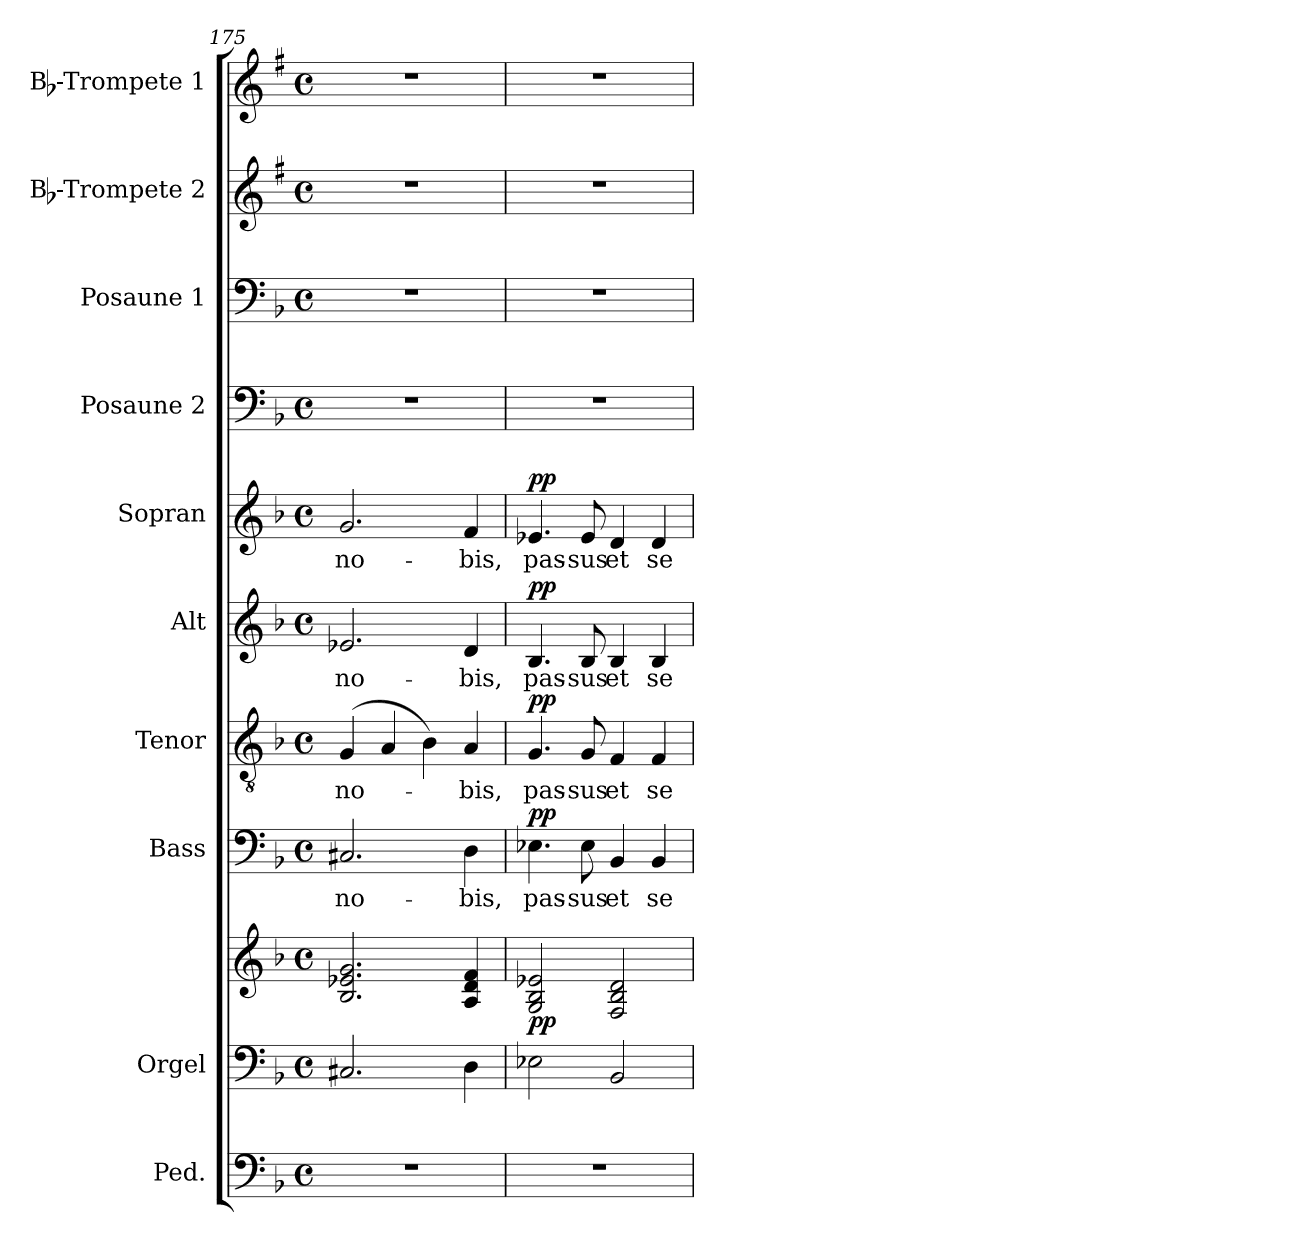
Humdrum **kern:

**kern	**kern	**kern	**dynam	**kern	**text	**dynam	**kern	**text	**dynam	**kern	**text	**dynam	**kern	**text	**dynam	**kern	**kern	**kern	**kern
*part10	*part9	*part9	*part9	*part8	*part8	*part8	*part7	*part7	*part7	*part6	*part6	*part6	*part5	*part5	*part5	*part4	*part3	*part2	*part1
*staff11	*staff10	*staff9	*staff9/10	*staff8	*staff8	*staff8	*staff7	*staff7	*staff7	*staff6	*staff6	*staff6	*staff5	*staff5	*staff5	*staff4	*staff3	*staff2	*staff1
*I"Ped.	*I"Orgel	*	*	*I"Bass	*	*	*I"Tenor	*	*	*I"Alt	*	*	*I"Sopran	*	*	*I"Posaune 2	*I"Posaune 1	*I"Bb-Trompete 2	*I"Bb-Trompete 1
*	*I'Org.	*	*	*I'B.	*	*	*I'T.	*	*	*I'A.	*	*	*I'S.	*	*	*I'Pos. 2	*I'Pos. 1	*I'Bb Trp. 2	*I'Bb Trp. 1
*clefF4	*clefF4	*clefG2	*	*clefF4	*	*	*clefGv2	*	*	*clefG2	*	*	*clefG2	*	*	*clefF4	*clefF4	*clefG2	*clefG2
*ITrd7c12	*	*	*	*	*	*	*	*	*	*	*	*	*	*	*	*	*	*ITrd1c2	*ITrd1c2
*k[b-]	*k[b-]	*k[b-]	*	*k[b-]	*	*	*k[b-]	*	*	*k[b-]	*	*	*k[b-]	*	*	*k[b-]	*k[b-]	*k[b-]	*k[b-]
*F:	*F:	*F:	*	*F:	*	*	*F:	*	*	*F:	*	*	*F:	*	*	*F:	*F:	*F:	*F:
*M4/4	*M4/4	*M4/4	*	*M4/4	*	*	*M4/4	*	*	*M4/4	*	*	*M4/4	*	*	*M4/4	*M4/4	*M4/4	*M4/4
*met(c)	*met(c)	*met(c)	*	*met(c)	*	*	*met(c)	*	*	*met(c)	*	*	*met(c)	*	*	*met(c)	*met(c)	*met(c)	*met(c)
=175	=175	=175	=175	=175	=175	=175	=175	=175	=175	=175	=175	=175	=175	=175	=175	=175	=175	=175	=175
!	!	!	!	!	!LO:LY:b	!	!	!LO:LY:b	!	!	!LO:LY:b	!	!	!LO:LY:b	!	!	!	!	!
1r	2.C#X/	2.B-/ 2.e-X/ 2.g/	.	2.C#X/	no-	.	(4G/	no-	.	2.e-X/	no-	.	2.g/	no-	.	1r	1r	1r	1r
.	.	.	.	.	.	.	4A/	.	.	.	.	.	.	.	.	.	.	.	.
.	.	.	.	.	.	.	4B-\)	.	.	.	.	.	.	.	.	.	.	.	.
!	!	!	!	!	!LO:LY:b	!	!	!LO:LY:b	!	!	!LO:LY:b	!	!	!LO:LY:b	!	!	!	!	!
.	4D\	4A/ 4d/ 4f/	.	4D\	-bis,	.	4A/	-bis,	.	4d/	-bis,	.	4f/	-bis,	.	.	.	.	.
=176	=176	=176	=176	=176	=176	=176	=176	=176	=176	=176	=176	=176	=176	=176	=176	=176	=176	=176	=176
!	!	!	!LO:DY:b	!	!LO:LY:b	!LO:DY:a	!	!LO:LY:b	!LO:DY:a	!	!LO:LY:b	!LO:DY:a	!	!LO:LY:b	!LO:DY:a	!	!	!	!
1r	2E-X\	2G/ 2B-/ 2e-X/	pp	4.E-X\	pas-	pp	4.G/	pas-	pp	4.B-/	pas-	pp	4.e-X/	pas-	pp	1r	1r	1r	1r
!	!	!	!	!	!LO:LY:b	!	!	!LO:LY:b	!	!	!LO:LY:b	!	!	!LO:LY:b	!	!	!	!	!
.	.	.	.	8E-\	-sus	.	8G/	-sus	.	8B-/	-sus	.	8e-/	-sus	.	.	.	.	.
!	!	!	!	!	!LO:LY:b	!	!	!LO:LY:b	!	!	!LO:LY:b	!	!	!LO:LY:b	!	!	!	!	!
.	2BB-/	2F/ 2B-/ 2d/	.	4BB-/	et	.	4F/	et	.	4B-/	et	.	4d/	et	.	.	.	.	.
!	!	!	!	!	!LO:LY:b	!	!	!LO:LY:b	!	!	!LO:LY:b	!	!	!LO:LY:b	!	!	!	!	!
.	.	.	.	4BB-/	se-	.	4F/	se-	.	4B-/	se-	.	4d/	se-	.	.	.	.	.
=	=	=	=	=	=	=	=	=	=	=	=	=	=	=	=	=	=	=	=
*-	*-	*-	*-	*-	*-	*-	*-	*-	*-	*-	*-	*-	*-	*-	*-	*-	*-	*-	*-
